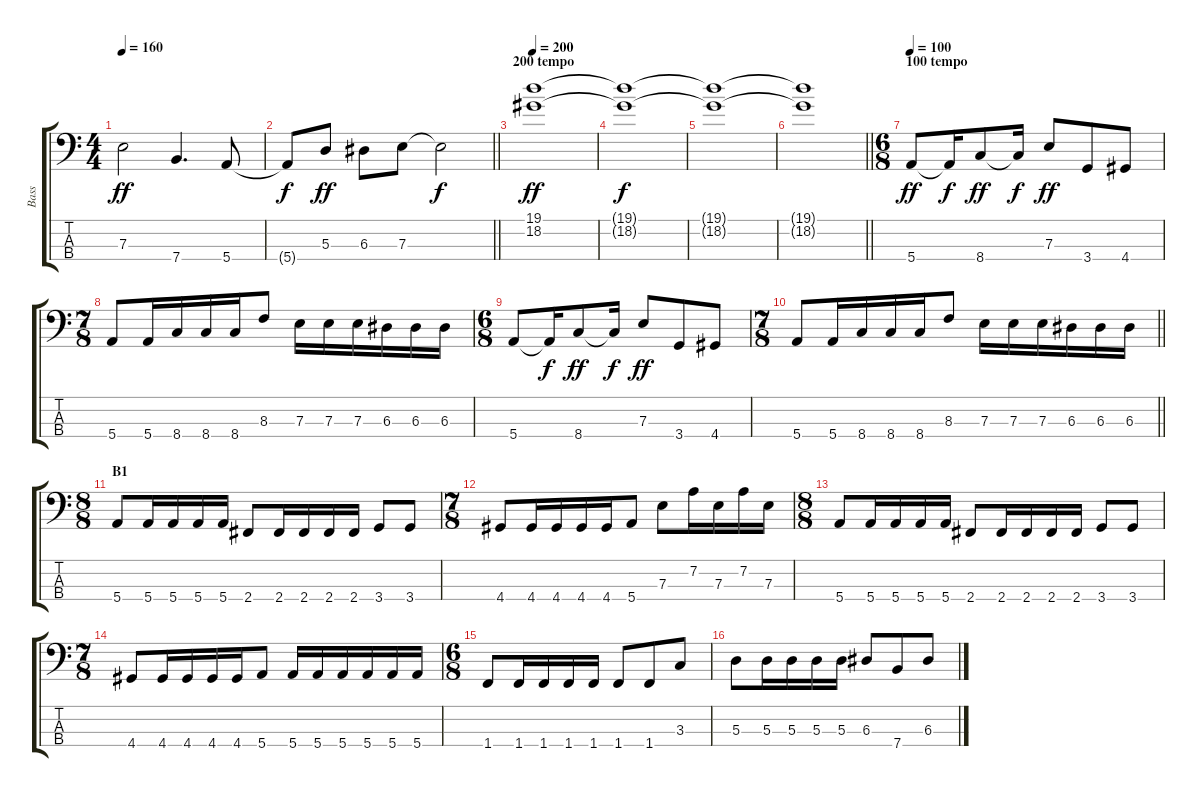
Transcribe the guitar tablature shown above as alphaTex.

\track ("Bass" "Bass") {instrument electricbasspick}
\staff {score tabs}
\tuning (G2 D2 A1 E1) {hide}
\ts (4 4)
\tempo 160
\clef f4
\ks c
7.3.2{dy ff} 7.4.4{d} 5.4.8 |
\barLineRight lightlight
5.4{t}.8{dy f} 5.3.8{dy ff} 6.3.8 7.3.8 7.3{t}.2{dy f} |
\section ("" "200 tempo")
\tempo 200
(19.1 18.2).1{dy ff} |
(19.1{t} 18.2{t}).1{dy f} |
(19.1{t} 18.2{t}).1 |
\barLineRight lightlight
(19.1{t} 18.2{t}).1 |
\ts (6 8)
\section ("" "100 tempo")
\tempo 100
5.4.8{dy ff} 5.4{t}.16{dy f} 8.4.8{dy ff} 8.4{t}.16{dy f} 7.3.8{dy ff} 3.4.8 4.4.8 |
\ts (7 8)
5.4.8 5.4.16 8.4.16 8.4.16 8.4.16 8.3.8 7.3.16 7.3.16 7.3.16 6.3.16 6.3.16 6.3.16 |
\ts (6 8)
5.4.8 5.4{t}.16{dy f} 8.4.8{dy ff} 8.4{t}.16{dy f} 7.3.8{dy ff} 3.4.8 4.4.8 |
\ts (7 8)
\barLineRight lightlight
5.4.8 5.4.16 8.4.16 8.4.16 8.4.16 8.3.8 7.3.16 7.3.16 7.3.16 6.3.16 6.3.16 6.3.16 |
\ts (8 8)
\section ("" "B1")
5.4.8 5.4.16 5.4.16 5.4.16 5.4.16 2.4.8 2.4.16 2.4.16 2.4.16 2.4.16 3.4.8 3.4.8 |
\ts (7 8)
4.4.8 4.4.16 4.4.16 4.4.16 4.4.16 5.4.8 7.3.8 7.2.16 7.3.16 7.2.16 7.3.16 |
\ts (8 8)
5.4.8 5.4.16 5.4.16 5.4.16 5.4.16 2.4.8 2.4.16 2.4.16 2.4.16 2.4.16 3.4.8 3.4.8 |
\ts (7 8)
4.4.8 4.4.16 4.4.16 4.4.16 4.4.16 5.4.8 5.4.16 5.4.16 5.4.16 5.4.16 5.4.16 5.4.16 |
\ts (6 8)
1.4.8 1.4.16 1.4.16 1.4.16 1.4.16 1.4.8 1.4.8 3.3.8 |
5.3.8 5.3.16 5.3.16 5.3.16 5.3.16 6.3.8 7.4.8 6.3.8
